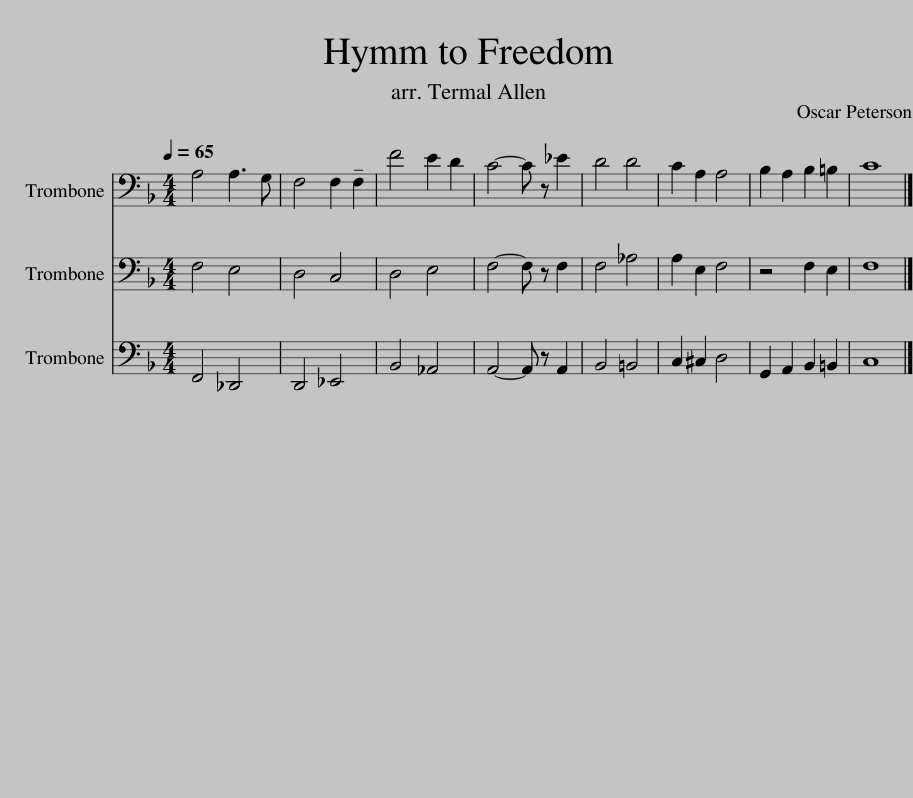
X:1
%%score 1 2 3
L:1/8
Q:1/4=65
M:4/4
I:linebreak $
K:F
V:1 bass
V:2 bass
V:3 bass
V:1
 A,4 A,3 G, | F,4 F,2 !tenuto!F,2 | F4 E2 D2 | C4- C z _E2 | D4 D4 | %5
 C2 A,2 A,4 | B,2 A,2 B,2 =B,2 | C8 |] %8
V:2
 F,4 E,4 | D,4 C,4 | D,4 E,4 | F,4- F, z F,2 | F,4 _A,4 | %5
 A,2 E,2 F,4 | z4 F,2 E,2 | F,8 |] %8
V:3
 F,,4 _D,,4 | D,,4 _E,,4 | B,,4 _A,,4 | A,,4- A,, z A,,2 | B,,4 =B,,4 | %5
 C,2 ^C,2 D,4 | G,,2 A,,2 B,,2 =B,,2 | C,8 |] %8
